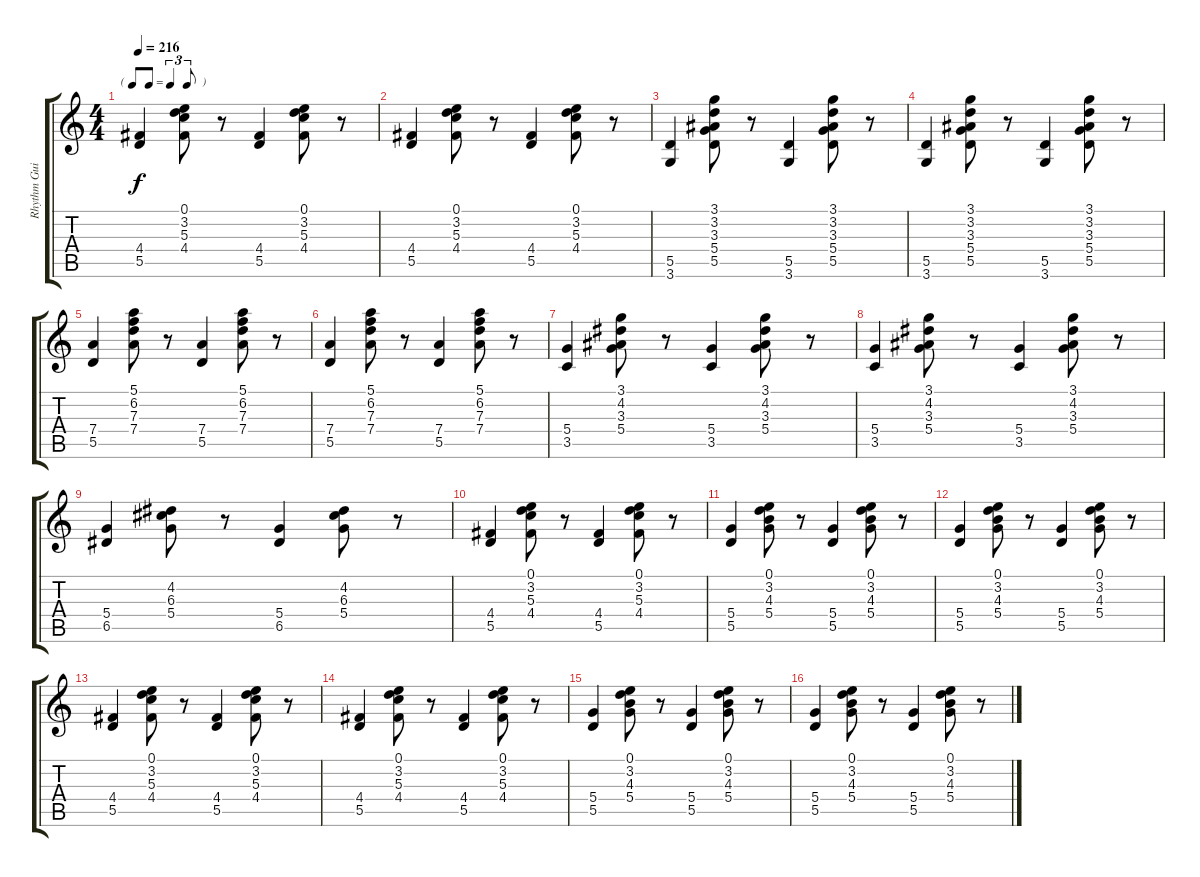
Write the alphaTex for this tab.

\track ("Rhythm Guitar 2" "Rhythm Gui") {instrument acousticguitarnylon}
\staff {score tabs}
\tuning (E4 B3 G3 D3 A2 E2) {hide}
\ts (4 4)
\tf triplet8th
\tempo 216
\clef g2
\ks c
(4.4 5.5).4{dy f} (0.1 3.2 5.3 4.4).8 r.8 (4.4 5.5).4 (0.1 3.2 5.3 4.4).8 r.8 |
(4.4 5.5).4 (0.1 3.2 5.3 4.4).8 r.8 (4.4 5.5).4 (0.1 3.2 5.3 4.4).8 r.8 |
(5.5 3.6).4 (3.1 3.2 3.3 5.4 5.5).8 r.8 (5.5 3.6).4 (3.1 3.2 3.3 5.4 5.5).8 r.8 |
(5.5 3.6).4 (3.1 3.2 3.3 5.4 5.5).8 r.8 (5.5 3.6).4 (3.1 3.2 3.3 5.4 5.5).8 r.8 |
(7.4 5.5).4 (5.1 6.2 7.3 7.4).8 r.8 (7.4 5.5).4 (5.1 6.2 7.3 7.4).8 r.8 |
(7.4 5.5).4 (5.1 6.2 7.3 7.4).8 r.8 (7.4 5.5).4 (5.1 6.2 7.3 7.4).8 r.8 |
(5.4 3.5).4 (3.1 4.2 3.3 5.4).8 r.8 (5.4 3.5).4 (3.1 4.2 3.3 5.4).8 r.8 |
(5.4 3.5).4 (3.1 4.2 3.3 5.4).8 r.8 (5.4 3.5).4 (3.1 4.2 3.3 5.4).8 r.8 |
(5.4 6.5).4 (4.2 6.3 5.4).8 r.8 (5.4 6.5).4 (4.2 6.3 5.4).8 r.8 |
(4.4 5.5).4 (0.1 3.2 5.3 4.4).8 r.8 (4.4 5.5).4 (0.1 3.2 5.3 4.4).8 r.8 |
(5.4 5.5).4 (0.1 3.2 4.3 5.4).8 r.8 (5.4 5.5).4 (0.1 3.2 4.3 5.4).8 r.8 |
(5.4 5.5).4 (0.1 3.2 4.3 5.4).8 r.8 (5.4 5.5).4 (0.1 3.2 4.3 5.4).8 r.8 |
(4.4 5.5).4 (0.1 3.2 5.3 4.4).8 r.8 (4.4 5.5).4 (0.1 3.2 5.3 4.4).8 r.8 |
(4.4 5.5).4 (0.1 3.2 5.3 4.4).8 r.8 (4.4 5.5).4 (0.1 3.2 5.3 4.4).8 r.8 |
(5.4 5.5).4 (0.1 3.2 4.3 5.4).8 r.8 (5.4 5.5).4 (0.1 3.2 4.3 5.4).8 r.8 |
(5.4 5.5).4 (0.1 3.2 4.3 5.4).8 r.8 (5.4 5.5).4 (0.1 3.2 4.3 5.4).8 r.8
